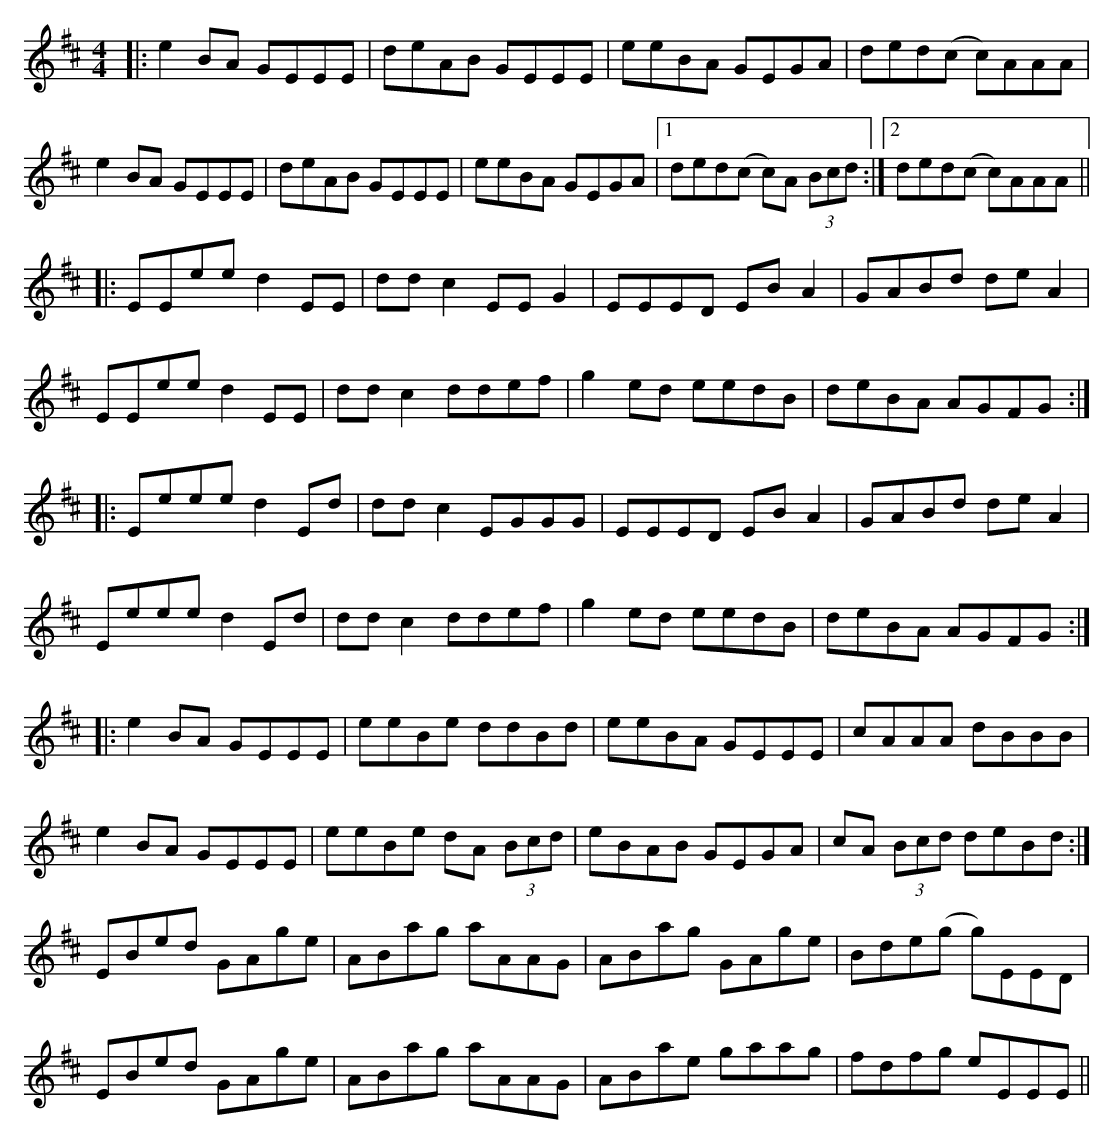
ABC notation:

X:1
M:4/4
K:Edor
|:e2BA GEEE|deAB GEEE|eeBA GEGA|ded(c c)AAA|
e2BA GEEE|deAB GEEE|eeBA GEGA|1 ded(c c)A (3Bcd:|2 ded(c c)AAA||
|:EEee d2EE|ddc2 EEG2|EEED EBA2|GABd deA2|
EEee d2EE|ddc2 ddef|g2ed eedB|deBA AGFG:|
|:Eeee d2Ed|ddc2 EGGG|EEED EBA2|GABd deA2|
Eeee d2Ed|ddc2 ddef|g2ed eedB|deBA AGFG:|
|:e2BA GEEE|eeBe ddBd|eeBA GEEE|cAAA dBBB|
e2BA GEEE|eeBe dA (3Bcd|eBAB GEGA|cA (3Bcd deBd:|
EBed GAge|ABag aAAG|ABag GAge|Bde(g g)EED|
EBed GAge|ABag aAAG|ABae gaag|fdfg eEEE||
